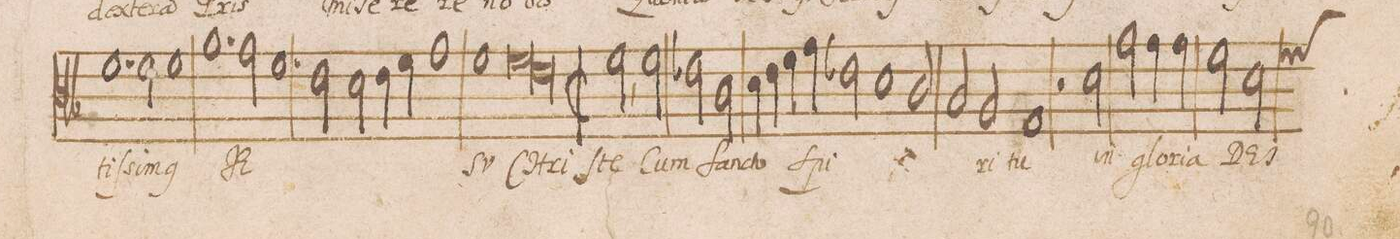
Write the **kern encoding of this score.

**kern	**text
*I"DISCANTVS	*
*clefC3	*
*k[b-]	*
*met(C|)	*
*M3/1	*
=59-	=59-
1.f	-tiſ-
2f\	-si-
1f	-m(us)
=60-	=60-
1.a	JE-
2g\	.
1.f	.
=61-	=61-
2e\	.
2d\	.
4e\	.
4f\	.
1g	.
=62-	=62-
1f	-SU
*lig	*
1f	CHri-
1e	.
*Xlig	*
=63-	=63-
*M2/1	*
*met(C|)	*
2f,\	-ste
2f\	Cum
2e-X\	San-
2c\	-cto
=64-	=64-
4d\	Spi-
4eny\	.
4f\	.
4g\	.
2e-X\	.
1d\	.
=65-	=65-
2c/	.
2B-/	.
2A/	-ri-
=66-	=66-
1G	-tu
2r	.
2d\	in
=67-	=67-
2g\	glo-
4g\	-ri-
4g\	-a
2f\	DE-
2d\	-I
*custos:f	*
*-	*-
